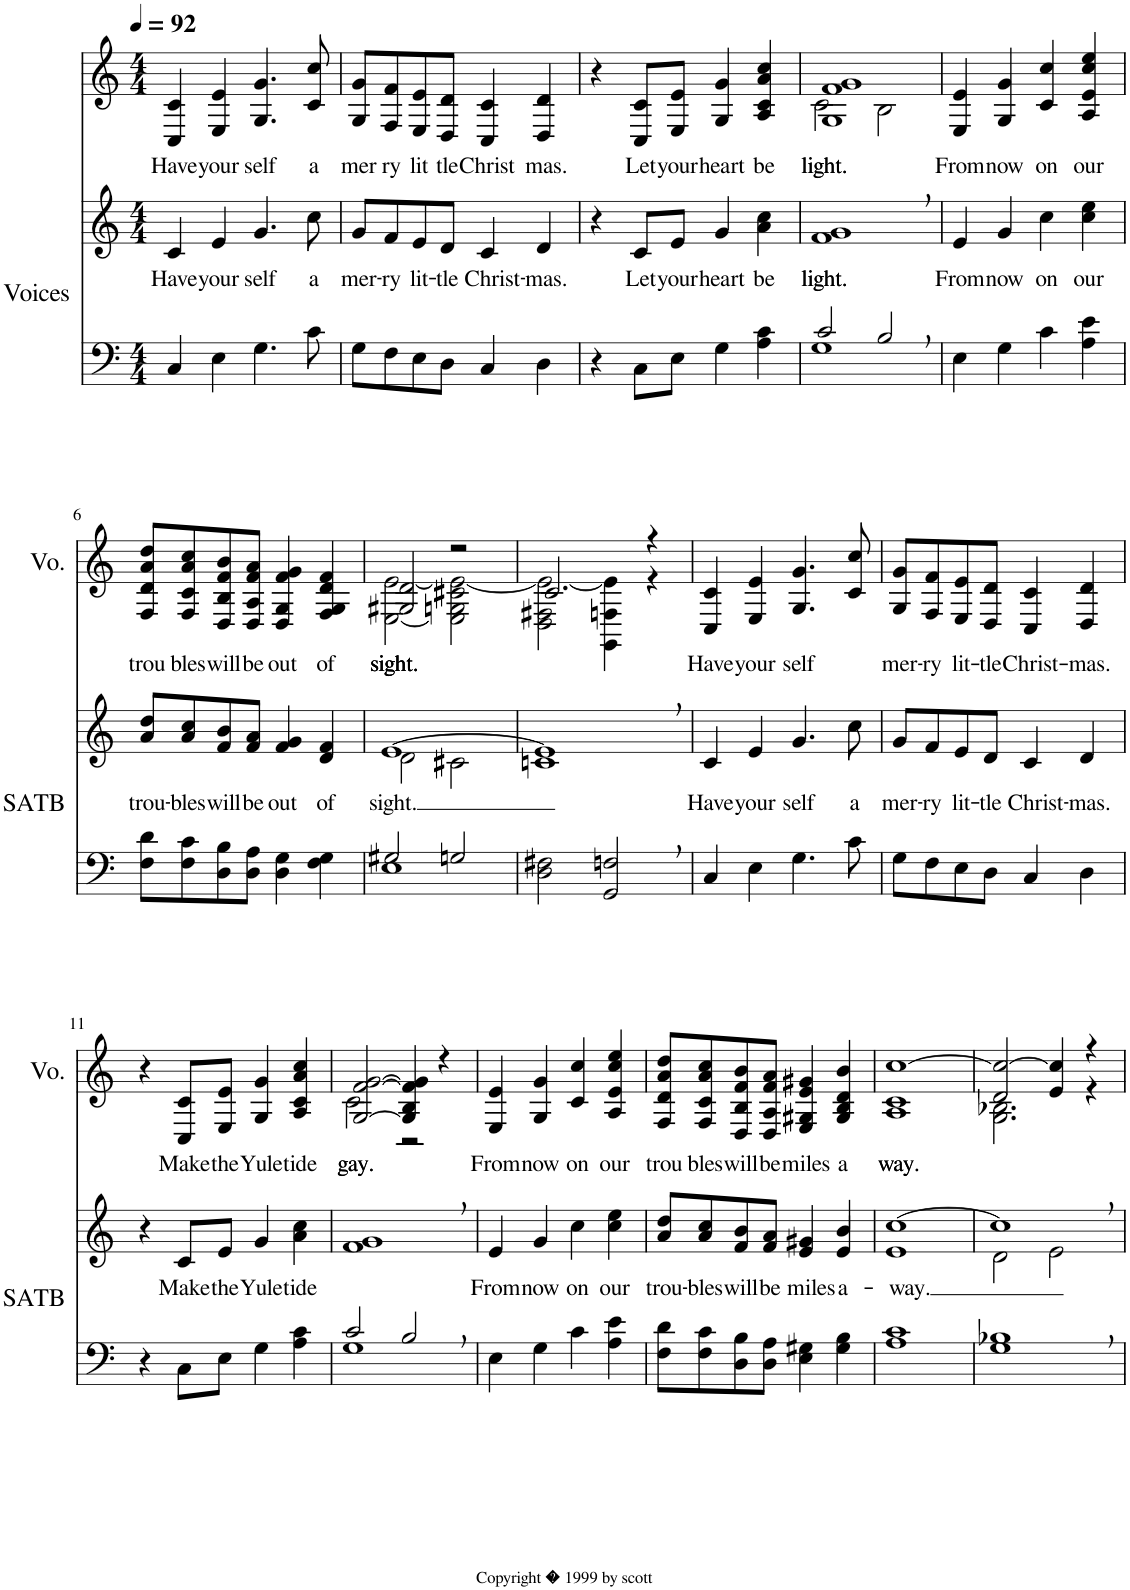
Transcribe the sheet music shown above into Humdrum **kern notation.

**kern	**kern	**text	**kern	**text
*part2	*part2	*part2	*part1	*part1
*staff3	*staff2	*staff2	*staff1	*staff1
*I"Voices	*	*	*I"Voice, have yourself a merry little ...	*
*	*	*	*I'Vo.	*
*clefF4	*clefG2	*	*clefG2	*
*k[]	*k[]	*	*k[]	*
*M4/4	*M4/4	*	*M4/4	*
*MM92	*MM92	*	*MM92	*
=1	=1	=1	=1	=1
!	!	!LO:LY:b	!	!LO:LY:b
4C/	4c/	Have	4C/ 4c/	Have
!	!	!LO:LY:b	!	!LO:LY:b
4E\	4e/	your	4E/ 4e/	your
!	!	!LO:LY:b	!	!LO:LY:b
4.G\	4.g/	self	4.G/ 4.g/	self
!	!	!LO:LY:b	!	!LO:LY:b
8c\	8cc\	a	8c/ 8cc/	a
=2	=2	=2	=2	=2
!	!	!LO:LY:b	!	!LO:LY:b
8G\L	8g/L	mer-	8G/ 8g/L	mer
!	!	!LO:LY:b	!	!LO:LY:b
8F\	8f/	-ry	8F/ 8f/	ry
!	!	!LO:LY:b	!	!LO:LY:b
8E\	8e/	lit-	8E/ 8e/	lit
!	!	!LO:LY:b	!	!LO:LY:b
8D\J	8d/J	-tle	8D/ 8d/J	tle
!	!	!LO:LY:b	!	!LO:LY:b
4C/	4c/	Christ-	4C/ 4c/	Christ
!	!	!LO:LY:b	!	!LO:LY:b
4D\	4d/	-mas.	4D/ 4d/	mas.
=3	=3	=3	=3	=3
4r	4r	.	4r	.
!	!	!LO:LY:b	!	!LO:LY:b
8C\L	8c/L	Let	8C/ 8c/L	Let
!	!	!LO:LY:b	!	!LO:LY:b
8E\J	8e/J	your	8E/ 8e/J	your
!	!	!LO:LY:b	!	!LO:LY:b
4G\	4g/	heart	4G/ 4g/	heart
!	!	!LO:LY:b	!	!LO:LY:b
4A\ 4c\	4a\ 4cc\	be	4A/ 4c/ 4a/ 4cc/	be
=4	=4	=4	=4	=4
*^	*	*	*	*
!	!	!	!LO:LY:b	!	!LO:LY:b
*	*	*	*	*^	*
1G,	2c/	1f, 1g,	light.	1G 1f 1g	2c\	light.
.	2B/	.	.	.	2B\	.
=5	=5	=5	=5	=5	=5	=5
!	!	!	!LO:LY:b	!	!	!LO:LY:b
*v	*v	*	*	*v	*v	*
4E\	4e/	From	4E/ 4e/	From
!	!	!LO:LY:b	!	!LO:LY:b
4G\	4g/	now	4G/ 4g/	now
!	!	!LO:LY:b	!	!LO:LY:b
4c\	4cc\	on	4c/ 4cc/	on
!	!	!LO:LY:b	!	!LO:LY:b
4A\ 4e\	4cc\ 4ee\	our	4A/ 4e/ 4cc/ 4ee/	our
!!LO:LB:g=z
=6	=6	=6	=6	=6
!	!	!LO:LY:b	!	!LO:LY:b
8F\ 8d\L	8a/ 8dd/L	trou-	8F/ 8d/ 8a/ 8dd/L	trou
!	!	!LO:LY:b	!	!LO:LY:b
8F\ 8c\	8a/ 8cc/	-bles	8F/ 8c/ 8a/ 8cc/	bles
!	!	!LO:LY:b	!	!LO:LY:b
8D\ 8B\	8f/ 8b/	will	8D/ 8B/ 8f/ 8b/	will
!	!	!LO:LY:b	!	!LO:LY:b
8D\ 8A\J	8f/ 8a/J	be	8D/ 8A/ 8f/ 8a/J	be
!	!	!LO:LY:b	!	!LO:LY:b
4D\ 4G\	4f/ 4g/	out	4D/ 4G/ 4f/ 4g/	out
!	!	!LO:LY:b	!	!LO:LY:b
4F\ 4G\	4d/ 4f/	of	4F/ 4G/ 4d/ 4f/	of
=7	=7	=7	=7	=7
*^	*^	*	*	*
!	!	!	!	!LO:LY:b	!	!LO:LY:b
*	*	*	*	*	*^	*
2G#X/	1E	[1e	2d\	sight.	2G#X/ 2d/	[2E\ [2e\	sight.
2Gn/	.	.	2c#X\	.	2r	2E\] 2Gn\ 2c#X\ 2e\_	.
*v	*v	*	*	*	*	*	*
=8	=8	=8	=8	=8	=8	=8
2D\ 2F#X\	1e,]	1cn	.	2.c/	2D\ 2F#X\ 2e\_	.
2GG/, 2Fn/,	.	.	.	.	4GG\ 4Fn\ 4e\]	.
.	.	.	.	4r	4r	.
*	*v	*v	*	*	*	*
=9	=9	=9	=9	=9	=9
!	!	!LO:LY:b	!	!	!LO:LY:b
*	*	*	*v	*v	*
4C/	4c/	Have	4C/ 4c/	Have
!	!	!LO:LY:b	!	!LO:LY:b
4E\	4e/	your	4E/ 4e/	your
!	!	!LO:LY:b	!	!LO:LY:b
4.G\	4.g/	self	4.G/ 4.g/	self
!	!	!LO:LY:b	!	!
8c\	8cc\	a	8c/ 8cc/	.
=10	=10	=10	=10	=10
!	!	!LO:LY:b	!	!LO:LY:b
8G\L	8g/L	mer-	8G/ 8g/L	mer-
!	!	!LO:LY:b	!	!LO:LY:b
8F\	8f/	-ry	8F/ 8f/	-ry
!	!	!LO:LY:b	!	!LO:LY:b
8E\	8e/	lit-	8E/ 8e/	lit-
!	!	!LO:LY:b	!	!LO:LY:b
8D\J	8d/J	-tle	8D/ 8d/J	-tle
!	!	!LO:LY:b	!	!LO:LY:b
4C/	4c/	Christ-	4C/ 4c/	Christ-
!	!	!LO:LY:b	!	!LO:LY:b
4D\	4d/	-mas.	4D/ 4d/	-mas.
!!LO:LB:g=z
=11	=11	=11	=11	=11
4r	4r	.	4r	.
!	!	!LO:LY:b	!	!LO:LY:b
8C\L	8c/L	Make	8C/ 8c/L	Make
!	!	!LO:LY:b	!	!LO:LY:b
8E\J	8e/J	the	8E/ 8e/J	the
!	!	!LO:LY:b	!	!LO:LY:b
4G\	4g/	Yule	4G/ 4g/	Yule
!	!	!LO:LY:b	!	!LO:LY:b
4A\ 4c\	4a\ 4cc\	tide	4A/ 4c/ 4a/ 4cc/	tide
=12	=12	=12	=12	=12
*^	*	*	*	*
!	!	!	!	!	!LO:LY:b
*	*	*	*	*^	*
1G,	2c/	1f, 1g,	.	[2G/ [2f/ [2g/	2c\	gay.
.	2B/	.	.	4G/] 4B/ 4f/] 4g/]	2r	.
.	.	.	.	4r	.	.
*v	*v	*	*	*v	*v	*
=13	=13	=13	=13	=13
!	!	!LO:LY:b	!	!LO:LY:b
4E\	4e/	From	4E/ 4e/	From
!	!	!LO:LY:b	!	!LO:LY:b
4G\	4g/	now	4G/ 4g/	now
!	!	!LO:LY:b	!	!LO:LY:b
4c\	4cc\	on	4c/ 4cc/	on
!	!	!LO:LY:b	!	!LO:LY:b
4A\ 4e\	4cc\ 4ee\	our	4A/ 4e/ 4cc/ 4ee/	our
=14	=14	=14	=14	=14
!	!	!LO:LY:b	!	!LO:LY:b
*	*^	*	*	*
8F\ 8d\L	8a/ 8dd/L	2.ryy	trou-	8F/ 8d/ 8a/ 8dd/L	trou
!	!	!	!LO:LY:b	!	!LO:LY:b
8F\ 8c\	8a/ 8cc/	.	-bles	8F/ 8c/ 8a/ 8cc/	bles
!	!	!	!LO:LY:b	!	!LO:LY:b
8D\ 8B\	8f/ 8b/	.	will	8D/ 8B/ 8f/ 8b/	will
!	!	!	!LO:LY:b	!	!LO:LY:b
8D\ 8A\J	8f/ 8a/J	.	be	8D/ 8A/ 8f/ 8a/J	be
!	!	!	!LO:LY:b	!	!LO:LY:b
4E\ 4G#X\	4e/ 4g#X/	.	miles	4E/ 4G#X/ 4e/ 4g#X/	miles
!	!	!	!LO:LY:b	!	!LO:LY:b
4G#\ 4B\	4b/	4e/	a-	4G#/ 4B/ 4d/ 4b/	a
=15	=15	=15	=15	=15	=15
*^	*	*	*	*	*
!	!	!	!	!LO:LY:b	!	!LO:LY:b
*	*	*	*	*	*^	*
1A	1c	[1cc	1e	-way.	[1cc	1A 1c	way.
*v	*v	*	*	*	*	*	*
=16	=16	=16	=16	=16	=16	=16
1G, 1B-X,	1cc,]	2d\	.	2d/ 2cc/_	2.G\ 2.B-X\	.
.	.	2e\	.	4e/ 4cc/]	.	.
.	.	.	.	4r	4r	.
*	*v	*v	*	*	*	*
*	*	*	*v	*v	*
=	=	=	=	=
*-	*-	*-	*-	*-
